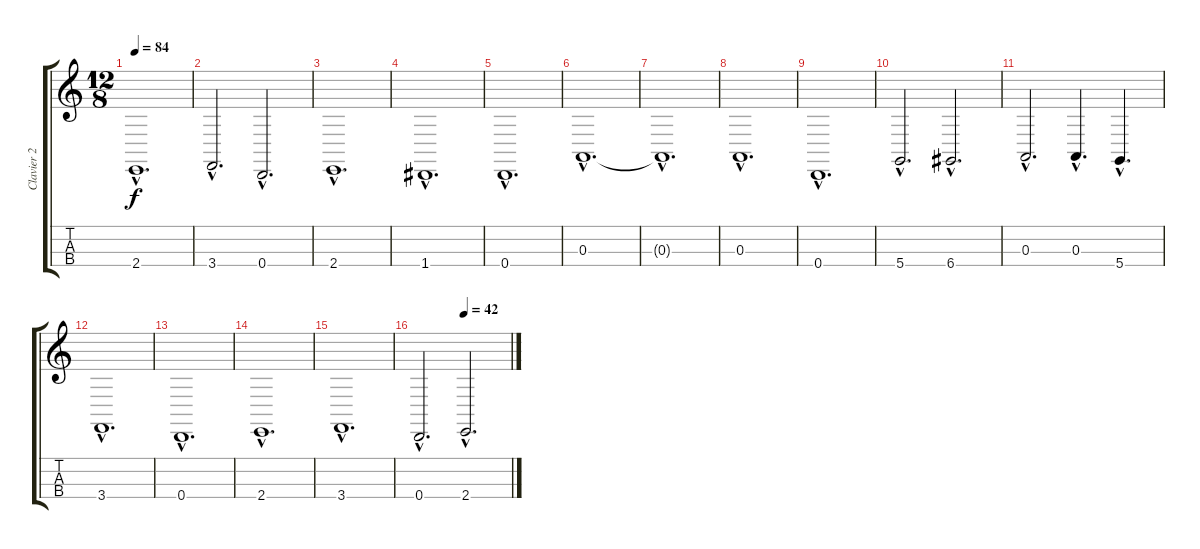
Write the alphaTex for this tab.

\track ("Clavier 2 bas" "Clavier 2 ") {instrument synthstrings1}
\staff {score tabs}
\tuning (G3 D3 A2 D2) {hide}
\ts (12 8)
\tempo 84
\clef g2
\ks c
2.4{hac}.1{d dy f} |
3.4{hac}.2{d} 0.4{hac}.2{d} |
2.4{hac}.1{d} |
1.4{hac}.1{d} |
0.4{hac}.1{d} |
0.3{hac}.1{d} |
0.3{hac t}.1{d} |
0.3{hac}.1{d} |
0.4{hac}.1{d} |
5.4{hac}.2{d} 6.4{hac}.2{d} |
0.3{hac}.2{d} 0.3{hac}.4{d} 5.4{hac}.4{d} |
3.4{hac}.1{d} |
0.4{hac}.1{d} |
2.4{hac}.1{d} |
3.4{hac}.1{d} |
\tempo (42 0.5)
0.4{hac}.2{d} 2.4{hac}.2{d}
